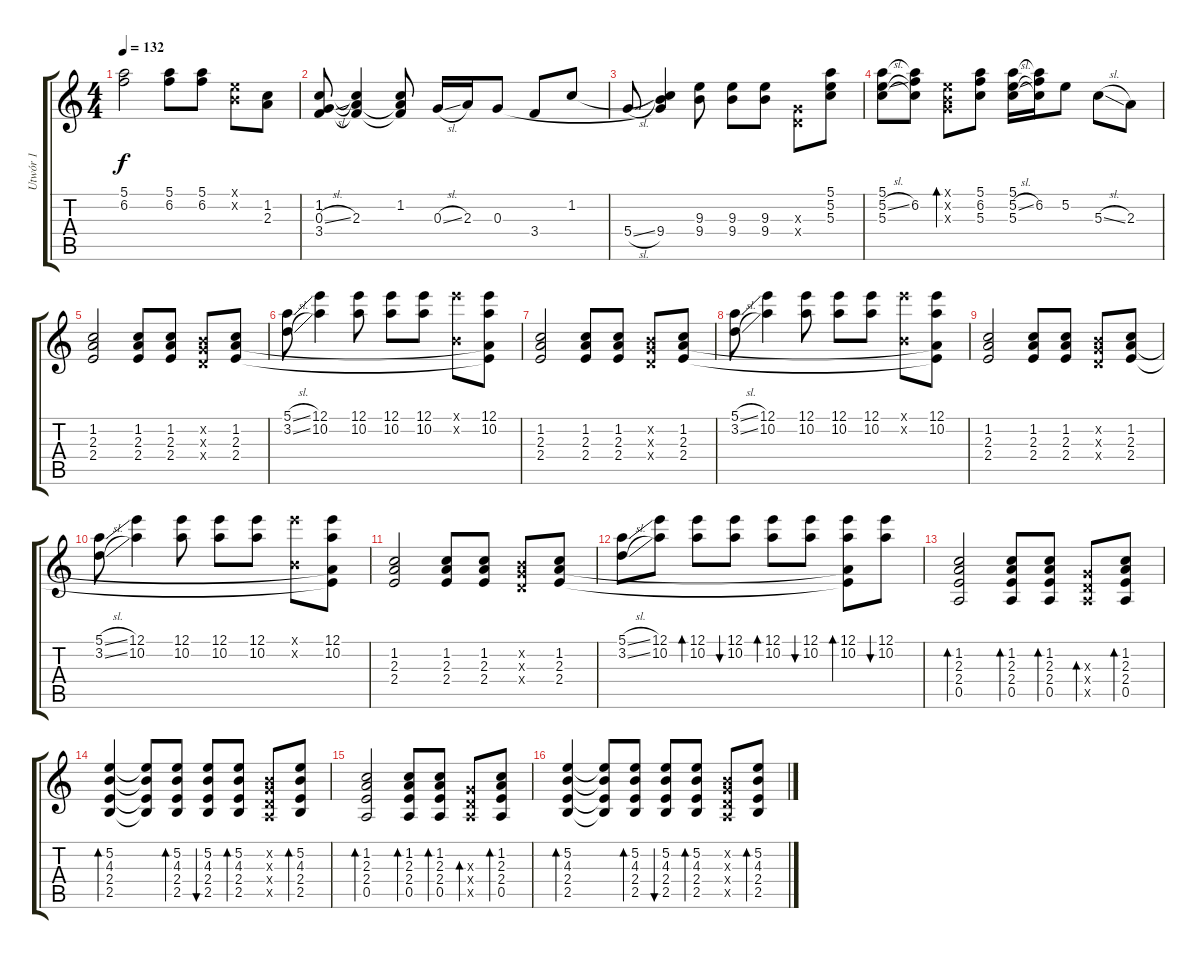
\track ("Utwór 1" "Utwór 1") {instrument acousticguitarnylon}
\staff {score tabs}
\tuning (E4 B3 G3 D3 A2 E2) {hide}
\ts (4 4)
\tempo 132
\clef g2
\ks c
(5.1 6.2).2{dy f} (5.1 6.2).8 (5.1 6.2).8 (0.1{x} 0.2{x}).8 (1.2 2.3).8 |
(1.2 0.3{sl} 3.4).8 (1.2{t} 2.3 3.4{t}).4 (1.2 2.3{t} 3.4{t}).8 0.3{sl}.16 2.3.16 0.3.8 3.4.8 1.2.8 |
5.4{sl}.8 (1.2{t} 0.3{t} 9.4).4 (9.3 9.4).8 (9.3 9.4).8 (9.3 9.4).8 (0.3{x} 0.4{x}).8 (5.1 5.2 5.3).8 |
(5.1 5.2{sl} 5.3).8 (5.1{t} 6.2 5.3{t}).8 (0.1{x} 0.2{x} 0.3{x}).8{bd 60} (5.1 6.2 5.3).8 (5.1 5.2{sl} 5.3).16 (5.1{t} 6.2 5.3{t}).16 5.2.8 5.3{sl}.8 2.3.8 |
(1.2 2.3 2.4).2 (1.2 2.3 2.4).8 (1.2 2.3 2.4).8 (0.2{x} 0.3{x} 0.4{x}).8 (1.2 2.3 2.4).8 |
(5.1{sl} 3.2{sl}).8 (12.1 10.2).4 (12.1 10.2).8 (12.1 10.2).8 (12.1 10.2).8 (12.1{x} 0.2{x}).8 (12.1 10.2 2.3{t} 2.4{t}).8 |
(1.2 2.3 2.4).2 (1.2 2.3 2.4).8 (1.2 2.3 2.4).8 (0.2{x} 0.3{x} 0.4{x}).8 (1.2 2.3 2.4).8 |
(5.1{sl} 3.2{sl}).8 (12.1 10.2).4 (12.1 10.2).8 (12.1 10.2).8 (12.1 10.2).8 (12.1{x} 0.2{x}).8 (12.1 10.2 2.3{t} 2.4{t}).8 |
(1.2 2.3 2.4).2 (1.2 2.3 2.4).8 (1.2 2.3 2.4).8 (0.2{x} 0.3{x} 0.4{x}).8 (1.2 2.3 2.4).8 |
(5.1{sl} 3.2{sl}).8 (12.1 10.2).4 (12.1 10.2).8 (12.1 10.2).8 (12.1 10.2).8 (12.1{x} 0.2{x}).8 (12.1 10.2 2.3{t} 2.4{t}).8 |
(1.2 2.3 2.4).2 (1.2 2.3 2.4).8 (1.2 2.3 2.4).8 (0.2{x} 0.3{x} 0.4{x}).8 (1.2 2.3 2.4).8 |
(5.1{sl} 3.2{sl}).8 (12.1 10.2).8 (12.1 10.2).8{bd 60} (12.1 10.2).8{bu 60} (12.1 10.2).8{bd 60} (12.1 10.2).8{bu 60} (12.1 10.2 2.3{t} 2.4{t}).8{bd 60} (12.1 10.2).8{bu 60} |
(1.2 2.3 2.4 0.5).2{bd 60} (1.2 2.3 2.4 0.5).8{bd 60} (1.2 2.3 2.4 0.5).8{bd 60} (0.3{x} 0.4{x} 0.5{x}).8{bd 60} (1.2 2.3 2.4 0.5).8{bd 60} |
(5.2 4.3 2.4 2.5).4{bd 60} (5.2{t} 4.3{t} 2.4{t} 2.5{t}).8 (5.2 4.3 2.4 2.5).8{bd 60} (5.2 4.3 2.4 2.5).8{bu 60} (5.2 4.3 2.4 2.5).8{bd 60} (0.2{x} 0.3{x} 0.4{x} 0.5{x}).8 (5.2 4.3 2.4 2.5).8{bd 60} |
(1.2 2.3 2.4 0.5).2{bd 60} (1.2 2.3 2.4 0.5).8{bd 60} (1.2 2.3 2.4 0.5).8{bd 60} (0.3{x} 0.4{x} 0.5{x}).8{bd 60} (1.2 2.3 2.4 0.5).8{bd 60} |
(5.2 4.3 2.4 2.5).4{bd 60} (5.2{t} 4.3{t} 2.4{t} 2.5{t}).8 (5.2 4.3 2.4 2.5).8{bd 60} (5.2 4.3 2.4 2.5).8{bu 60} (5.2 4.3 2.4 2.5).8{bd 60} (0.2{x} 0.3{x} 0.4{x} 0.5{x}).8 (5.2 4.3 2.4 2.5).8{bd 60}
